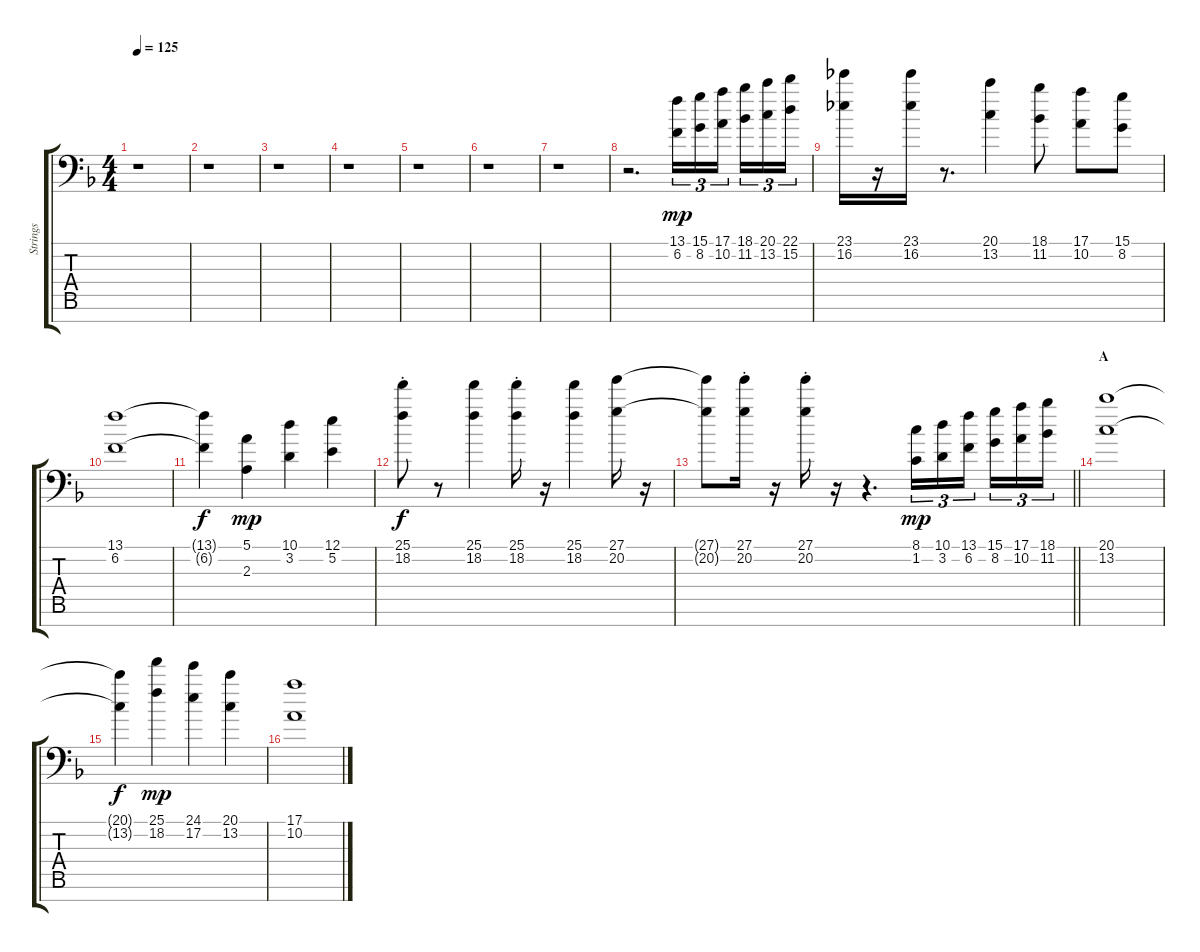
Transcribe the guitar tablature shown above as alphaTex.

\track ("Strings" "Strings") {instrument stringensemble1}
\staff {score tabs}
\tuning (E4 B3 G3 D3 A2 E2 C-1) {hide}
\ts (4 4)
\tempo 125
\clef f4
\ks f
r.1{dy f} |
r.1 |
r.1 |
r.1 |
r.1 |
r.1 |
r.1 |
r.2{d} (13.1 6.2).16{tu (3 2) dy mp} (15.1 8.2).16{tu (3 2)} (17.1 10.2).16{tu (3 2) beam splitsecondary} (18.1 11.2).16{tu (3 2)} (20.1 13.2).16{tu (3 2)} (22.1 15.2).16{tu (3 2)} |
(23.1 16.2).16 r.16 (23.1 16.2).16 r.8{d} (20.1 13.2).4 (18.1 11.2).8 (17.1 10.2).8 (15.1 8.2).8 |
(13.1 6.2).1 |
(13.1{t} 6.2{t}).4{dy f} (5.1 2.3).4{dy mp} (10.1 3.2).4 (12.1 5.2).4 |
(25.1{st} 18.2{st}).8{dy f} r.8 (25.1 18.2).4 (25.1{st} 18.2{st}).16 r.16 (25.1 18.2).4 (27.1 20.2).16 r.16 |
\barLineRight lightlight
(27.1{t} 20.2{t}).8 (27.1{st} 20.2{st}).16 r.16 (27.1{st} 20.2{st}).16 r.16 r.4{d} (8.1 1.2).16{tu (3 2) dy mp} (10.1 3.2).16{tu (3 2)} (13.1 6.2).16{tu (3 2) beam splitsecondary} (15.1 8.2).16{tu (3 2)} (17.1 10.2).16{tu (3 2)} (18.1 11.2).16{tu (3 2)} |
\section ("" "A")
(20.1 13.2).1 |
(20.1{t} 13.2{t}).4{dy f} (25.1 18.2).4{dy mp} (24.1 17.2).4 (20.1 13.2).4 |
(17.1 10.2).1
